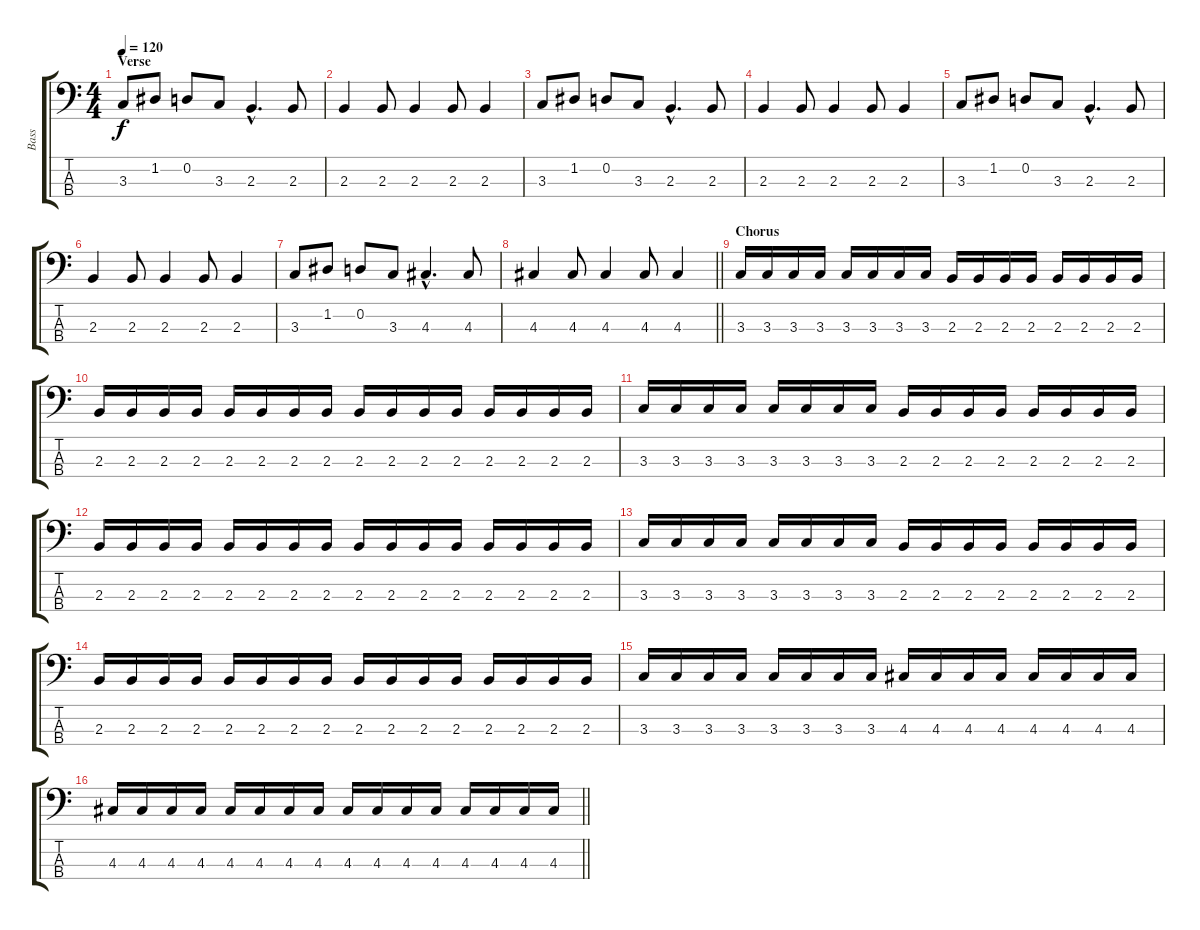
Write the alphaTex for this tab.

\track ("Bass" "Bass") {instrument electricbassfinger}
\staff {score tabs}
\tuning (G2 D2 A1 E1) {hide}
\ts (4 4)
\section ("" "Verse")
\tempo 120
\clef f4
\ks c
3.3.8{dy f} 1.2.8 0.2.8 3.3.8 2.3{hac}.4{d} 2.3.8 |
2.3.4 2.3.8 2.3.4 2.3.8 2.3.4 |
3.3.8 1.2.8 0.2.8 3.3.8 2.3{hac}.4{d} 2.3.8 |
2.3.4 2.3.8 2.3.4 2.3.8 2.3.4 |
3.3.8 1.2.8 0.2.8 3.3.8 2.3{hac}.4{d} 2.3.8 |
2.3.4 2.3.8 2.3.4 2.3.8 2.3.4 |
3.3.8 1.2.8 0.2.8 3.3.8 4.3{hac}.4{d} 4.3.8 |
\barLineRight lightlight
4.3.4 4.3.8 4.3.4 4.3.8 4.3.4 |
\section ("" "Chorus")
3.3.16 3.3.16 3.3.16 3.3.16 3.3.16 3.3.16 3.3.16 3.3.16 2.3.16 2.3.16 2.3.16 2.3.16 2.3.16 2.3.16 2.3.16 2.3.16 |
2.3.16 2.3.16 2.3.16 2.3.16 2.3.16 2.3.16 2.3.16 2.3.16 2.3.16 2.3.16 2.3.16 2.3.16 2.3.16 2.3.16 2.3.16 2.3.16 |
3.3.16 3.3.16 3.3.16 3.3.16 3.3.16 3.3.16 3.3.16 3.3.16 2.3.16 2.3.16 2.3.16 2.3.16 2.3.16 2.3.16 2.3.16 2.3.16 |
2.3.16 2.3.16 2.3.16 2.3.16 2.3.16 2.3.16 2.3.16 2.3.16 2.3.16 2.3.16 2.3.16 2.3.16 2.3.16 2.3.16 2.3.16 2.3.16 |
3.3.16 3.3.16 3.3.16 3.3.16 3.3.16 3.3.16 3.3.16 3.3.16 2.3.16 2.3.16 2.3.16 2.3.16 2.3.16 2.3.16 2.3.16 2.3.16 |
2.3.16 2.3.16 2.3.16 2.3.16 2.3.16 2.3.16 2.3.16 2.3.16 2.3.16 2.3.16 2.3.16 2.3.16 2.3.16 2.3.16 2.3.16 2.3.16 |
3.3.16 3.3.16 3.3.16 3.3.16 3.3.16 3.3.16 3.3.16 3.3.16 4.3.16 4.3.16 4.3.16 4.3.16 4.3.16 4.3.16 4.3.16 4.3.16 |
\barLineRight lightlight
4.3.16 4.3.16 4.3.16 4.3.16 4.3.16 4.3.16 4.3.16 4.3.16 4.3.16 4.3.16 4.3.16 4.3.16 4.3.16 4.3.16 4.3.16 4.3.16
